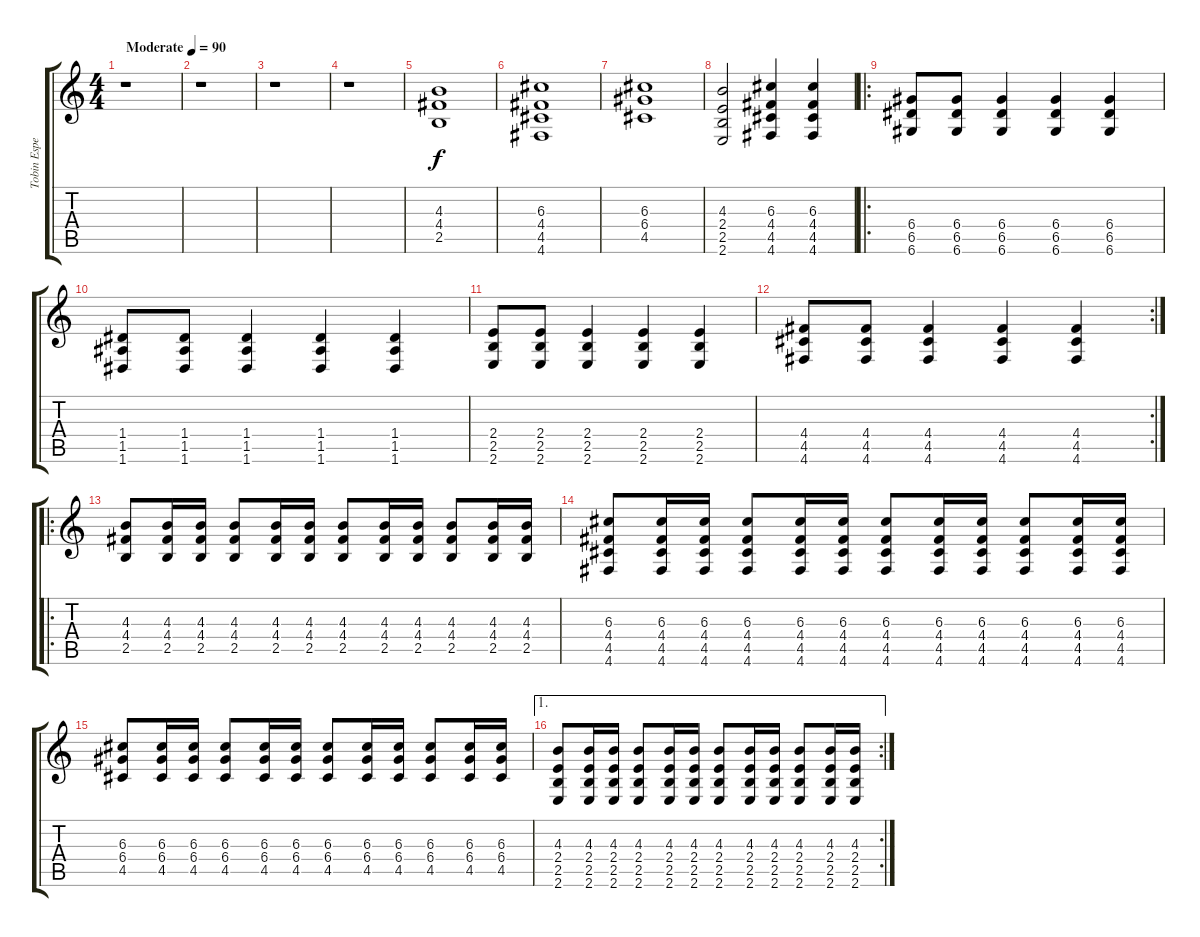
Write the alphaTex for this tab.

\track ("Tobin Esperance" "Tobin Espe") {instrument acousticguitarsteel}
\staff {score tabs}
\tuning (E4 B3 G3 D3 A2 D2) {hide}
\ts (4 4)
\tempo (90 "Moderate")
\clef g2
\ks c
r.1{dy f instrument acousticguitarsteel} |
r.1 |
r.1 |
r.1 |
(4.3 4.4 2.5).1 |
(6.3 4.4 4.5 4.6).1 |
(6.3 6.4 4.5).1 |
(4.3 2.4 2.5 2.6).2 (6.3 4.4 4.5 4.6).4 (6.3 4.4 4.5 4.6).4 |
\ro
(6.4 6.5 6.6).8 (6.4 6.5 6.6).8 (6.4 6.5 6.6).4 (6.4 6.5 6.6).4 (6.4 6.5 6.6).4 |
(1.4 1.5 1.6).8 (1.4 1.5 1.6).8 (1.4 1.5 1.6).4 (1.4 1.5 1.6).4 (1.4 1.5 1.6).4 |
(2.4 2.5 2.6).8 (2.4 2.5 2.6).8 (2.4 2.5 2.6).4 (2.4 2.5 2.6).4 (2.4 2.5 2.6).4 |
\rc 2
(4.4 4.5 4.6).8 (4.4 4.5 4.6).8 (4.4 4.5 4.6).4 (4.4 4.5 4.6).4 (4.4 4.5 4.6).4 |
\ro
(4.3 4.4 2.5).8 (4.3 4.4 2.5).16 (4.3 4.4 2.5).16 (4.3 4.4 2.5).8 (4.3 4.4 2.5).16 (4.3 4.4 2.5).16 (4.3 4.4 2.5).8 (4.3 4.4 2.5).16 (4.3 4.4 2.5).16 (4.3 4.4 2.5).8 (4.3 4.4 2.5).16 (4.3 4.4 2.5).16 |
(6.3 4.4 4.5 4.6).8 (6.3 4.4 4.5 4.6).16 (6.3 4.4 4.5 4.6).16 (6.3 4.4 4.5 4.6).8 (6.3 4.4 4.5 4.6).16 (6.3 4.4 4.5 4.6).16 (6.3 4.4 4.5 4.6).8 (6.3 4.4 4.5 4.6).16 (6.3 4.4 4.5 4.6).16 (6.3 4.4 4.5 4.6).8 (6.3 4.4 4.5 4.6).16 (6.3 4.4 4.5 4.6).16 |
(6.3 6.4 4.5).8 (6.3 6.4 4.5).16 (6.3 6.4 4.5).16 (6.3 6.4 4.5).8 (6.3 6.4 4.5).16 (6.3 6.4 4.5).16 (6.3 6.4 4.5).8 (6.3 6.4 4.5).16 (6.3 6.4 4.5).16 (6.3 6.4 4.5).8 (6.3 6.4 4.5).16 (6.3 6.4 4.5).16 |
\ae 1
\rc 2
(4.3 2.4 2.5 2.6).8 (4.3 2.4 2.5 2.6).16 (4.3 2.4 2.5 2.6).16 (4.3 2.4 2.5 2.6).8 (4.3 2.4 2.5 2.6).16 (4.3 2.4 2.5 2.6).16 (4.3 2.4 2.5 2.6).8 (4.3 2.4 2.5 2.6).16 (4.3 2.4 2.5 2.6).16 (4.3 2.4 2.5 2.6).8 (4.3 2.4 2.5 2.6).16 (4.3 2.4 2.5 2.6).16
